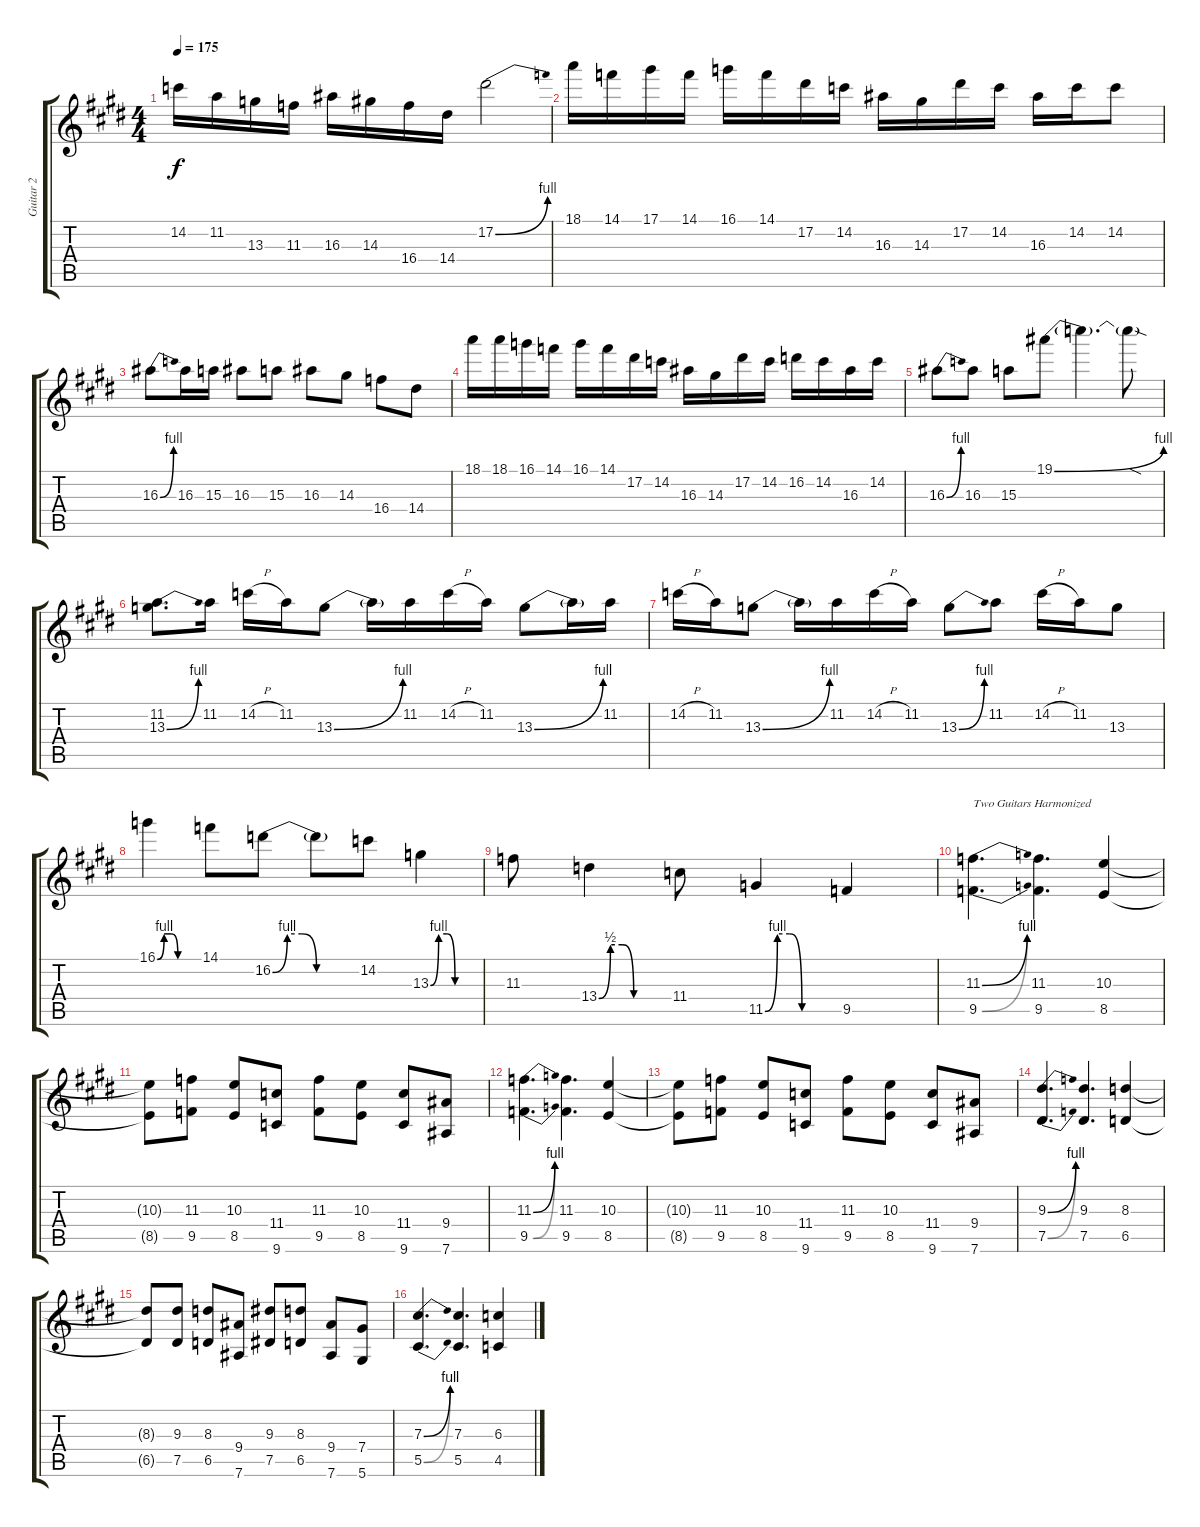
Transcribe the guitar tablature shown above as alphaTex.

\track ("Guitar 2" "Guitar 2") {instrument distortionguitar}
\staff {score tabs}
\tuning (Eb4 Bb3 Gb3 Db3 Ab2 Eb2) {hide}
\ts (4 4)
\tempo 175
\clef g2
\ks e
14.2.16{dy f} 11.2.16 13.3.16 11.3.16 16.3.16 14.3.16 16.4.16 14.4.16 17.2{be (bend 0 0 60 4)}.2 |
18.1.16 14.1.16 17.1.16 14.1.16 16.1.16 14.1.16 17.2.16 14.2.16 16.3.16 14.3.16 17.2.16 14.2.16 16.3.16 14.2.16 14.2.8 |
16.3{be (bend 0 0 60 4)}.8 16.3.16 15.3.16 16.3.8 15.3.8 16.3.8 14.3.8 16.4.8 14.4.8 |
18.1.16 18.1.16 16.1.16 14.1.16 16.1.16 14.1.16 17.2.16 14.2.16 16.3.16 14.3.16 17.2.16 14.2.16 16.2.16 14.2.16 16.3.16 14.2.16 |
16.3{be (bend 0 0 60 4)}.8 16.3.8 15.3.8 19.1{be (bend 0 0 60 4)}.8 19.1{t}.4{d} 19.1{sod t}.8 |
(11.2 13.3{be (bend 0 0 60 4)}).8{d} 11.2.16 14.2{h}.16 11.2.16 13.3{be (bend 0 0 60 4)}.8 13.3{t}.16 11.2.16 14.2{h}.16 11.2.16 13.3{be (bend 0 0 60 4)}.8 13.3{t}.16 11.2.16 |
14.2{h}.16 11.2.16 13.3{be (bend 0 0 60 4)}.8 13.3{t}.16 11.2.16 14.2{h}.16 11.2.16 13.3{be (bend 0 0 60 4)}.8 11.2.8 14.2{h}.16 11.2.16 13.3.8 |
16.1{be (custom 0 0 10 4 20 4 30 0 60 0)}.4 14.1.8 16.2{be (custom 0 0 10 4 20 4 30 0 60 0)}.8 16.2{t}.8 14.2.8 13.3{be (custom 0 0 10 4 20 4 30 0 60 0)}.4 |
11.3.8 13.4{be (custom 0 0 10 2 20 2 30 0 60 0)}.4 11.4.8 11.5{be (custom 0 0 10 4 20 4 30 0 60 0)}.4 9.5.4 |
(11.3{be (bend 0 0 60 4)} 9.5{be (bend 0 0 60 4)}).4{d txt "Two Guitars Harmonized"} (11.3 9.5).4{d} (10.3 8.5).4 |
(10.3{t} 8.5{t}).8 (11.3 9.5).8 (10.3 8.5).8 (11.4 9.6).8 (11.3 9.5).8 (10.3 8.5).8 (11.4 9.6).8 (9.4 7.6).8 |
(11.3{be (bend 0 0 60 4)} 9.5{be (bend 0 0 60 4)}).4{d} (11.3 9.5).4{d} (10.3 8.5).4 |
(10.3{t} 8.5{t}).8 (11.3 9.5).8 (10.3 8.5).8 (11.4 9.6).8 (11.3 9.5).8 (10.3 8.5).8 (11.4 9.6).8 (9.4 7.6).8 |
(9.3{be (bend 0 0 60 4)} 7.5{be (bend 0 0 60 4)}).4{d} (9.3 7.5).4{d} (8.3 6.5).4 |
(8.3{t} 6.5{t}).8 (9.3 7.5).8 (8.3 6.5).8 (9.4 7.6).8 (9.3 7.5).8 (8.3 6.5).8 (9.4 7.6).8 (7.4 5.6).8 |
(7.3{be (bend 0 0 60 4)} 5.5{be (bend 0 0 60 4)}).4{d} (7.3 5.5).4{d} (6.3 4.5).4
